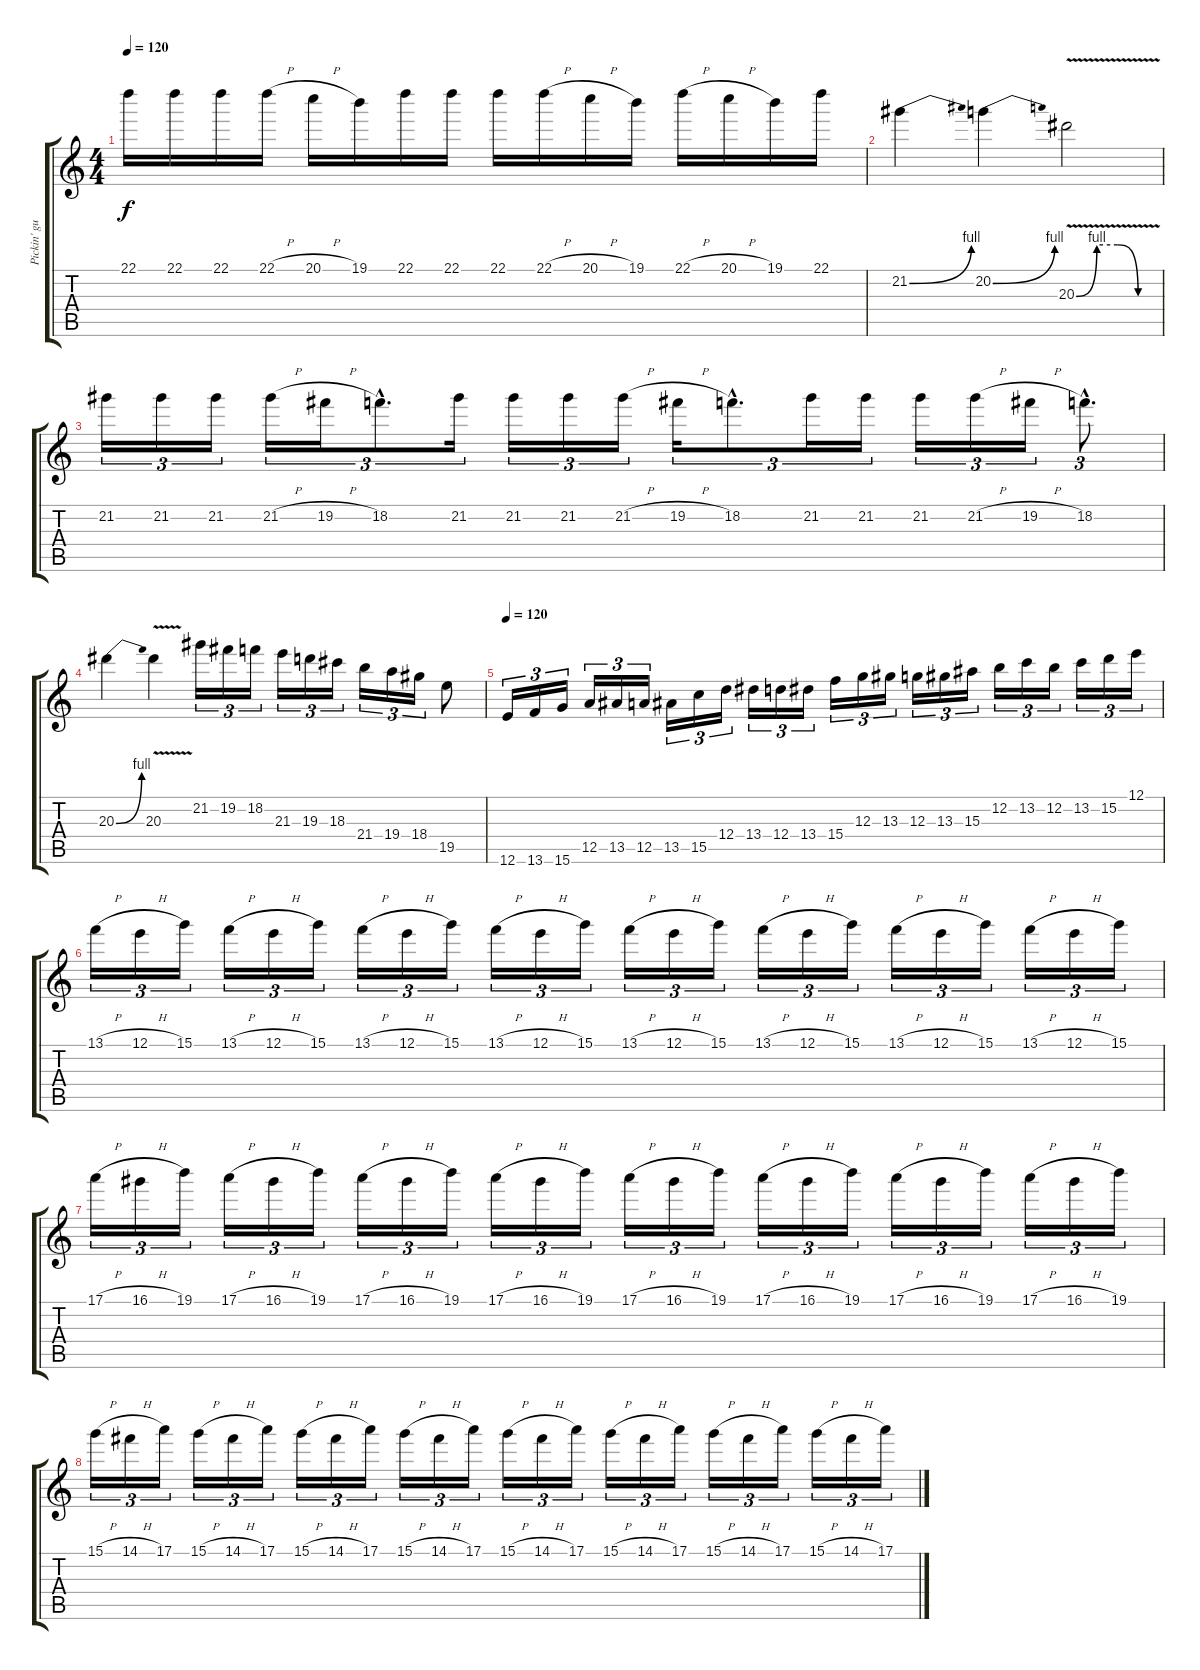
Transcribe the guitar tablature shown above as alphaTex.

\track ("Pickin' gura" "Pickin' gu") {instrument acousticguitarsteel}
\staff {score tabs}
\tuning (E4 B3 G3 D3 A2 E2) {hide}
\ts (4 4)
\tempo 120
\clef g2
\ks c
22.1.16{dy f} 22.1.16 22.1.16 22.1{h}.16 20.1{h}.16 19.1.16 22.1.16 22.1.16 22.1.16 22.1{h}.16 20.1{h}.16 19.1.16 22.1{h}.16 20.1{h}.16 19.1.16 22.1.16 |
21.2{be (bend 0 0 60 4)}.4 20.2{be (bend 0 0 60 4)}.4 20.3{be (custom 0 0 15 4 30 4 45 0 60 0) v}.2 |
21.2.16{tu (3 2)} 21.2.16{tu (3 2)} 21.2.16{tu (3 2)} 21.2{h}.16{tu (3 2)} 19.2{h}.16{tu (3 2)} 18.2{hac}.8{d tu (3 2)} 21.2.16{tu (3 2)} 21.2.16{tu (3 2)} 21.2.16{tu (3 2)} 21.2{h}.16{tu (3 2)} 19.2{h}.16{tu (3 2)} 18.2{hac}.8{d tu (3 2)} 21.2.16{tu (3 2)} 21.2.16{tu (3 2)} 21.2.16{tu (3 2)} 21.2{h}.16{tu (3 2)} 19.2{h}.16{tu (3 2)} 18.2{hac}.8{d tu (3 2)} |
20.3{be (bend 0 0 60 4)}.4 20.3{v}.4 21.2.16{tu (3 2)} 19.2.16{tu (3 2)} 18.2.16{tu (3 2)} 21.3.16{tu (3 2)} 19.3.16{tu (3 2)} 18.3.16{tu (3 2)} 21.4.16{tu (3 2)} 19.4.16{tu (3 2)} 18.4.16{tu (3 2)} 19.5.8 |
\tempo 120
12.6.16{tu (3 2) instrument distortionguitar} 13.6.16{tu (3 2)} 15.6.16{tu (3 2)} 12.5.16{tu (3 2)} 13.5.16{tu (3 2)} 12.5.16{tu (3 2)} 13.5.16{tu (3 2)} 15.5.16{tu (3 2)} 12.4.16{tu (3 2)} 13.4.16{tu (3 2)} 12.4.16{tu (3 2)} 13.4.16{tu (3 2)} 15.4.16{tu (3 2)} 12.3.16{tu (3 2)} 13.3.16{tu (3 2)} 12.3.16{tu (3 2)} 13.3.16{tu (3 2)} 15.3.16{tu (3 2)} 12.2.16{tu (3 2)} 13.2.16{tu (3 2)} 12.2.16{tu (3 2)} 13.2.16{tu (3 2)} 15.2.16{tu (3 2)} 12.1.16{tu (3 2)} |
13.1{h}.16{tu (3 2)} 12.1{h}.16{tu (3 2)} 15.1.16{tu (3 2)} 13.1{h}.16{tu (3 2)} 12.1{h}.16{tu (3 2)} 15.1.16{tu (3 2)} 13.1{h}.16{tu (3 2)} 12.1{h}.16{tu (3 2)} 15.1.16{tu (3 2)} 13.1{h}.16{tu (3 2)} 12.1{h}.16{tu (3 2)} 15.1.16{tu (3 2)} 13.1{h}.16{tu (3 2)} 12.1{h}.16{tu (3 2)} 15.1.16{tu (3 2)} 13.1{h}.16{tu (3 2)} 12.1{h}.16{tu (3 2)} 15.1.16{tu (3 2)} 13.1{h}.16{tu (3 2)} 12.1{h}.16{tu (3 2)} 15.1.16{tu (3 2)} 13.1{h}.16{tu (3 2)} 12.1{h}.16{tu (3 2)} 15.1.16{tu (3 2)} |
17.1{h}.16{tu (3 2)} 16.1{h}.16{tu (3 2)} 19.1.16{tu (3 2)} 17.1{h}.16{tu (3 2)} 16.1{h}.16{tu (3 2)} 19.1.16{tu (3 2)} 17.1{h}.16{tu (3 2)} 16.1{h}.16{tu (3 2)} 19.1.16{tu (3 2)} 17.1{h}.16{tu (3 2)} 16.1{h}.16{tu (3 2)} 19.1.16{tu (3 2)} 17.1{h}.16{tu (3 2)} 16.1{h}.16{tu (3 2)} 19.1.16{tu (3 2)} 17.1{h}.16{tu (3 2)} 16.1{h}.16{tu (3 2)} 19.1.16{tu (3 2)} 17.1{h}.16{tu (3 2)} 16.1{h}.16{tu (3 2)} 19.1.16{tu (3 2)} 17.1{h}.16{tu (3 2)} 16.1{h}.16{tu (3 2)} 19.1.16{tu (3 2)} |
15.1{h}.16{tu (3 2)} 14.1{h}.16{tu (3 2)} 17.1.16{tu (3 2)} 15.1{h}.16{tu (3 2)} 14.1{h}.16{tu (3 2)} 17.1.16{tu (3 2)} 15.1{h}.16{tu (3 2)} 14.1{h}.16{tu (3 2)} 17.1.16{tu (3 2)} 15.1{h}.16{tu (3 2)} 14.1{h}.16{tu (3 2)} 17.1.16{tu (3 2)} 15.1{h}.16{tu (3 2)} 14.1{h}.16{tu (3 2)} 17.1.16{tu (3 2)} 15.1{h}.16{tu (3 2)} 14.1{h}.16{tu (3 2)} 17.1.16{tu (3 2)} 15.1{h}.16{tu (3 2)} 14.1{h}.16{tu (3 2)} 17.1.16{tu (3 2)} 15.1{h}.16{tu (3 2)} 14.1{h}.16{tu (3 2)} 17.1.16{tu (3 2)}
